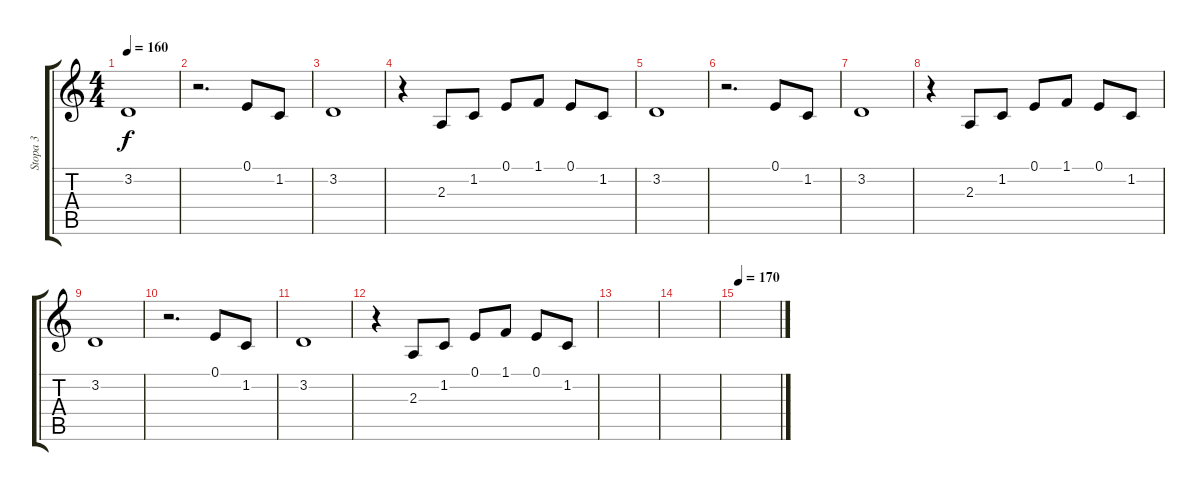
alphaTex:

\track ("Stopa 3" "Stopa 3") {instrument frenchhorn}
\staff {score tabs}
\tuning (E4 B3 G3 D3 A2 E2) {hide}
\ts (4 4)
\tempo 160
\clef g2
\ks c
3.2.1{dy f} |
r.2{d} 0.1.8 1.2.8 |
3.2.1 |
r.4 2.3.8 1.2.8 0.1.8 1.1.8 0.1.8 1.2.8 |
3.2.1 |
r.2{d} 0.1.8 1.2.8 |
3.2.1 |
r.4 2.3.8 1.2.8 0.1.8 1.1.8 0.1.8 1.2.8 |
3.2.1 |
r.2{d} 0.1.8 1.2.8 |
3.2.1 |
r.4 2.3.8 1.2.8 0.1.8 1.1.8 0.1.8 1.2.8 |
|
|
\tempo 170
